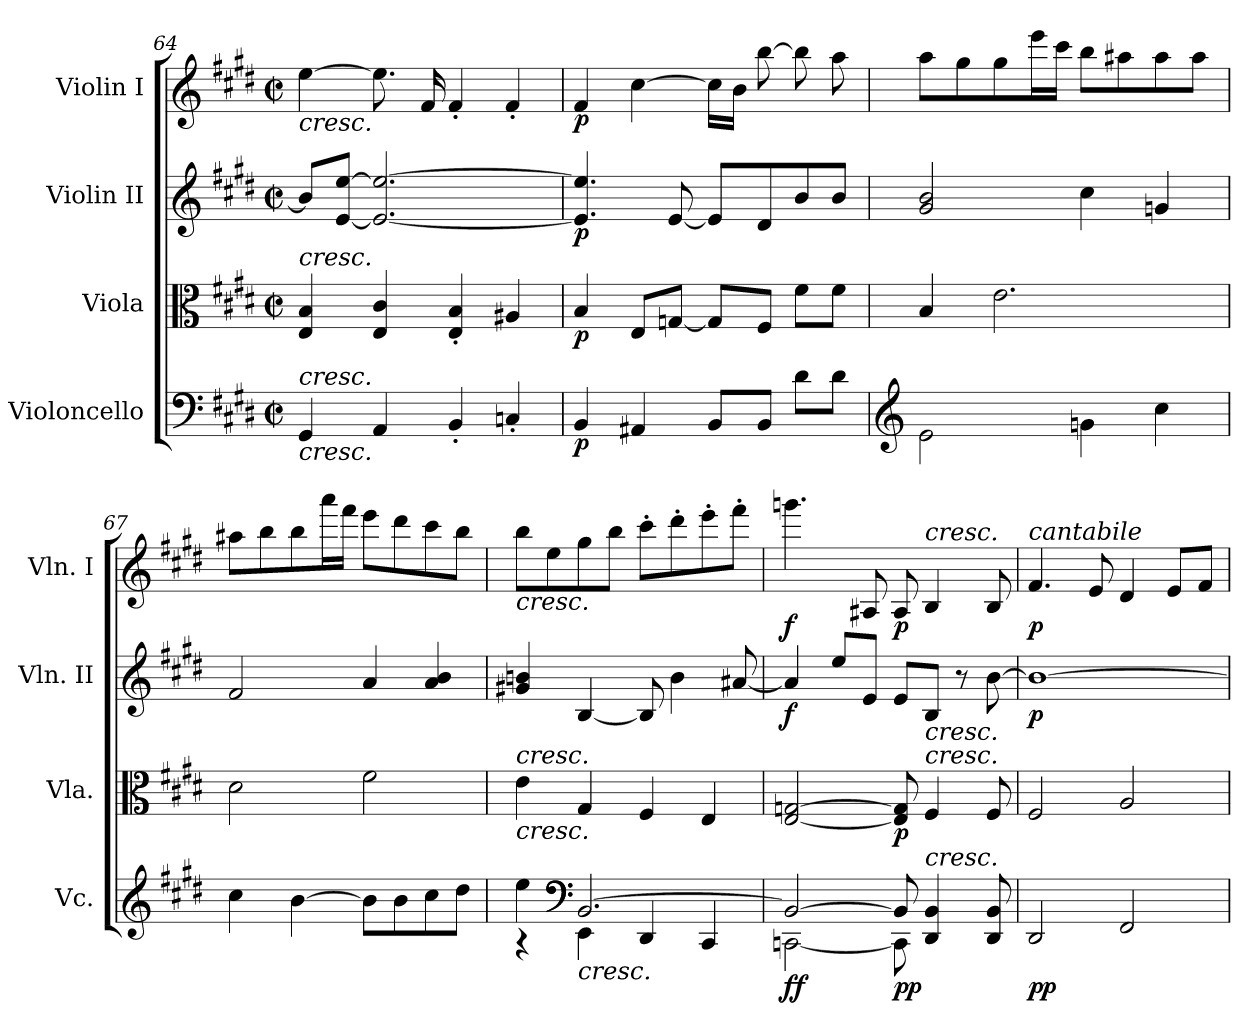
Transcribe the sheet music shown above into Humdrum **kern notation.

**kern	**dynam	**kern	**dynam	**kern	**dynam	**kern	**dynam
*part4	*part4	*part3	*part3	*part2	*part2	*part1	*part1
*staff4	*staff4	*staff3	*staff3	*staff2	*staff2	*staff1	*staff1
*I"Violoncello	*	*I"Viola	*	*I"Violin II	*	*I"Violin I	*
*I'Vc.	*	*I'Vla.	*	*I'Vln. II	*	*I'Vln. I	*
*clefF4	*	*clefC3	*	*clefG2	*	*clefG2	*
*k[f#c#g#d#]	*	*k[f#c#g#d#]	*	*k[f#c#g#d#]	*	*k[f#c#g#d#]	*
*E:	*	*E:	*	*E:	*	*E:	*
*M2/2	*	*M2/2	*	*M2/2	*	*M2/2	*
*met(c|)	*	*met(c|)	*	*met(c|)	*	*met(c|)	*
=64	=64	=64	=64	=64	=64	=64	=64
!	!	!	!	!	!	!LO:TX:b:i:t=cresc.	!
!	!	!LO:TX:a:i:t=cresc.	!	!	!	!	!
!LO:TX:a:i:t=cresc.	!	!	!	!	!	!	!
!LO:TX:b:i:t=cresc.	!	!	!	!	!	!	!
4GG#/	.	4E/ 4B/	.	8b/L]	.	[4ee\	.
.	.	.	.	[8e/ [8ee/J	.	.	.
4AA/	.	4E/ 4c#/	.	2.e/_ 2.ee/_	.	8.ee\]	.
.	.	.	.	.	.	16f#/	.
4BB'/	.	4E/' 4B/'	.	.	.	4f#'/	.
4Cn'/	.	4A#X/	.	.	.	4f#'/	.
=65	=65	=65	=65	=65	=65	=65	=65
!	!LO:DY:b	!	!LO:DY:b	!	!LO:DY:b	!	!LO:DY:b
4BB/	p	4B/	p	4.e/] 4.ee/]	p	4f#/	p
4AA#X/	.	8E/L	.	.	.	[4cc#\	.
.	.	[8Gn/J	.	[8e/	.	.	.
8BB/L	.	8G/L]	.	8e/L]	.	16cc#\LL]	.
.	.	.	.	.	.	16b\JJ	.
8BB/J	.	8F#/J	.	8d#/	.	[8bb\	.
8d#\L	.	8f#\L	.	8b/	.	8bb\]	.
8d#\J	.	8f#\J	.	8b/J	.	8aa\	.
=66	=66	=66	=66	=66	=66	=66	=66
*clefG2	*	*	*	*	*	*	*
2e\	.	4B/	.	2g#/ 2b/	.	8aa\L	.
.	.	.	.	.	.	8gg#\	.
.	.	2.e\	.	.	.	8gg#\	.
.	.	.	.	.	.	16eee\L	.
.	.	.	.	.	.	16ccc#\JJ	.
4gn\	.	.	.	4cc#\	.	8bb\L	.
.	.	.	.	.	.	8aa#X\	.
4cc#\	.	.	.	4gn/	.	8aa#\	.
.	.	.	.	.	.	8aa#\J	.
=67	=67	=67	=67	=67	=67	=67	=67
4cc#\	.	2d#\	.	2f#/	.	8aa#X\L	.
.	.	.	.	.	.	8bb\	.
[4b\	.	.	.	.	.	8bb\	.
.	.	.	.	.	.	16aaa\L	.
.	.	.	.	.	.	16fff#\JJ	.
8b\L]	.	2f#\	.	4a/	.	8eee\L	.
8b\	.	.	.	.	.	8ddd#\	.
8cc#\	.	.	.	4a/ 4b/	.	8ccc#\	.
8dd#\J	.	.	.	.	.	8bb\J	.
=68	=68	=68	=68	=68	=68	=68	=68
*^	*	*	*	*	*	*	*
!	!	!	!	!	!	!	!LO:TX:b:i:t=cresc.	!
!	!	!	!LO:TX:a:i:t=cresc.	!	!	!	!	!
!	!	!	!LO:TX:b:i:t=cresc.	!	!	!	!	!
4ee\	4r	.	4e\	.	4g#X/ 4bn/	.	8bb\L	.
*clefF4	*	*	*	*	*	*	*	*
.	.	.	.	.	.	.	8ee\	.
!LO:TX:b:i:t=cresc.	!	!	!	!	!	!	!	!
[2.BB/	4EE\	.	4G#/	.	[4B/	.	8gg#\	.
.	.	.	.	.	.	.	8bb\J	.
.	4DD#/	.	4F#/	.	8B/]	.	8ccc#'\L	.
.	.	.	.	.	4b\	.	8ddd#'\	.
.	4CC#/	.	4E/	.	.	.	8eee'\	.
.	.	.	.	.	[8a#X/	.	8fff#'\J	.
=69	=69	=69	=69	=69	=69	=69	=69	=69
!	!	!LO:DY:b	!	!	!	!	!	!
!	!	!LO:DY:n=1:b	!	!	!	!LO:DY:b	!	!LO:DY:b
2BB/_	[2CCn\	f f	[2E/ [2Gn/	.	4a#/]	f	4.gggn\	f
.	.	.	.	.	8ee/L	.	.	.
.	.	.	.	.	8e/J	.	8A#X/	.
!	!	!LO:DY:n=2:b	!	!	!	!	!	!
!	!	!LO:DY:n=3:b	!	!LO:DY:b	!	!	!	!LO:DY:b
8BB/]	8CC\]	p p	8E/] 8G/]	p	8e/L	.	8A#/	p
!	!	!	!	!	!	!	!LO:TX:a:i:t=cresc.	!
!	!	!	!LO:TX:a:i:t=cresc.	!	!	!	!	!
!	!	!	!LO:TX:a:i:t=cresc.	!	!	!	!	!
!LO:TX:a:i:t=cresc.	!	!	!	!	!	!	!	!
4DD#/ 4BB/	4.ryy	.	4F#/	.	8B/J	.	4B/	.
.	.	.	.	.	8r	.	.	.
8DD#/ 8BB/	.	.	8F#/	.	[8b\	.	8B/	.
*v	*v	*	*	*	*	*	*	*
=70	=70	=70	=70	=70	=70	=70	=70
!	!	!	!	!	!	!LO:TX:a:i:t=cantabile	!
!	!LO:DY:b	!	!	!	!	!	!
!	!LO:DY:n=1:b	!	!	!	!LO:DY:b	!	!LO:DY:b
2DD#/	p p	2F#/	.	1b_	p	4.f#/	p
.	.	.	.	.	.	8e/	.
2FF#/	.	2A/	.	.	.	4d#/	.
.	.	.	.	.	.	8e/L	.
.	.	.	.	.	.	8f#/J	.
=	=	=	=	=	=	=	=
*-	*-	*-	*-	*-	*-	*-	*-
